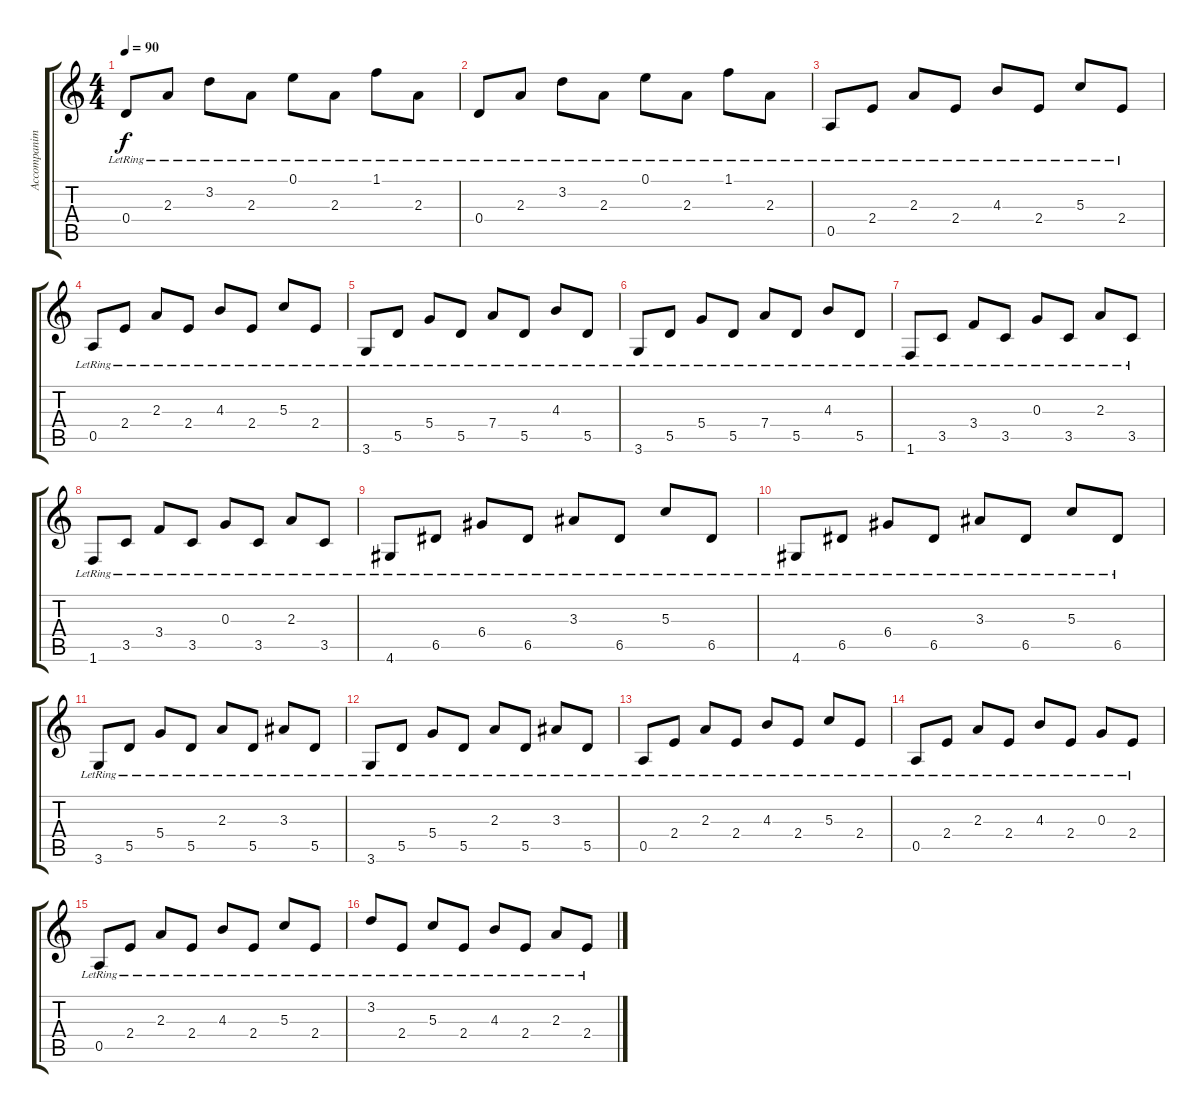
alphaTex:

\track ("Accompaniment 2" "Accompanim") {instrument acousticguitarnylon}
\staff {score tabs}
\tuning (E4 B3 G3 D3 A2 E2) {hide}
\ts (4 4)
\tempo 90
\clef g2
\ks c
0.4{lr}.8{dy f} 2.3{lr}.8 3.2{lr}.8 2.3{lr}.8 0.1{lr}.8 2.3{lr}.8 1.1{lr}.8 2.3{lr}.8 |
0.4{lr}.8 2.3{lr}.8 3.2{lr}.8 2.3{lr}.8 0.1{lr}.8 2.3{lr}.8 1.1{lr}.8 2.3{lr}.8 |
0.5{lr}.8 2.4{lr}.8 2.3{lr}.8 2.4{lr}.8 4.3{lr}.8 2.4{lr}.8 5.3{lr}.8 2.4{lr}.8 |
0.5{lr}.8 2.4{lr}.8 2.3{lr}.8 2.4{lr}.8 4.3{lr}.8 2.4{lr}.8 5.3{lr}.8 2.4{lr}.8 |
3.6{lr}.8 5.5{lr}.8 5.4{lr}.8 5.5{lr}.8 7.4{lr}.8 5.5{lr}.8 4.3{lr}.8 5.5{lr}.8 |
3.6{lr}.8 5.5{lr}.8 5.4{lr}.8 5.5{lr}.8 7.4{lr}.8 5.5{lr}.8 4.3{lr}.8 5.5{lr}.8 |
1.6{lr}.8 3.5{lr}.8 3.4{lr}.8 3.5{lr}.8 0.3{lr}.8 3.5{lr}.8 2.3{lr}.8 3.5{lr}.8 |
1.6{lr}.8 3.5{lr}.8 3.4{lr}.8 3.5{lr}.8 0.3{lr}.8 3.5{lr}.8 2.3{lr}.8 3.5{lr}.8 |
4.6{lr}.8 6.5{lr}.8 6.4{lr}.8 6.5{lr}.8 3.3{lr}.8 6.5{lr}.8 5.3{lr}.8 6.5{lr}.8 |
4.6{lr}.8 6.5{lr}.8 6.4{lr}.8 6.5{lr}.8 3.3{lr}.8 6.5{lr}.8 5.3{lr}.8 6.5{lr}.8 |
3.6{lr}.8 5.5{lr}.8 5.4{lr}.8 5.5{lr}.8 2.3{lr}.8 5.5{lr}.8 3.3{lr}.8 5.5{lr}.8 |
3.6{lr}.8 5.5{lr}.8 5.4{lr}.8 5.5{lr}.8 2.3{lr}.8 5.5{lr}.8 3.3{lr}.8 5.5{lr}.8 |
0.5{lr}.8 2.4{lr}.8 2.3{lr}.8 2.4{lr}.8 4.3{lr}.8 2.4{lr}.8 5.3{lr}.8 2.4{lr}.8 |
0.5{lr}.8 2.4{lr}.8 2.3{lr}.8 2.4{lr}.8 4.3{lr}.8 2.4{lr}.8 0.3{lr}.8 2.4{lr}.8 |
0.5{lr}.8 2.4{lr}.8 2.3{lr}.8 2.4{lr}.8 4.3{lr}.8 2.4{lr}.8 5.3{lr}.8 2.4{lr}.8 |
3.2{lr}.8 2.4{lr}.8 5.3{lr}.8 2.4{lr}.8 4.3{lr}.8 2.4{lr}.8 2.3{lr}.8 2.4{lr}.8
